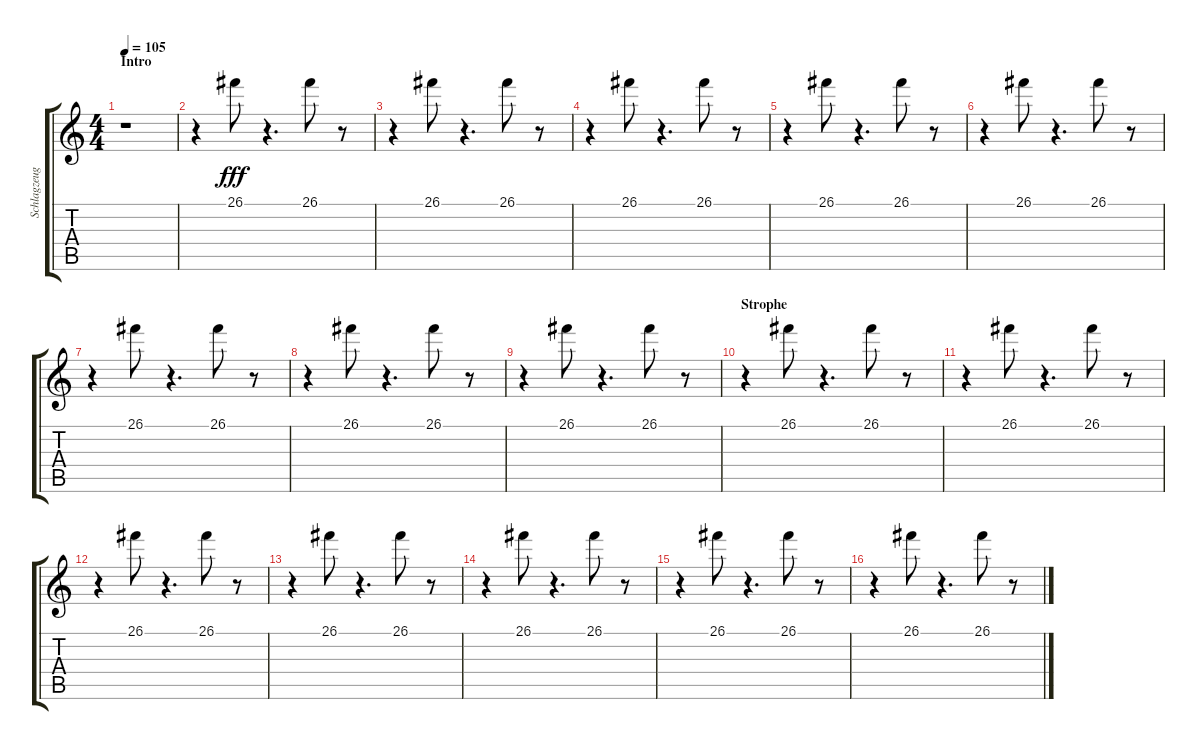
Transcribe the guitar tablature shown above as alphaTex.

\track ("Schlagzeug" "Schlagzeug") {instrument gunshot}
\staff {score tabs}
\tuning (E4 B3 G3 D3 A2 E2) {hide}
\ts (4 4)
\section ("" "Intro")
\tempo 105
\clef g2
\ks c
r.1{dy fff instrument gunshot} |
r.4 26.1.8 r.4{d} 26.1.8 r.8 |
r.4 26.1.8 r.4{d} 26.1.8 r.8 |
r.4 26.1.8 r.4{d} 26.1.8 r.8 |
r.4 26.1.8 r.4{d} 26.1.8 r.8 |
r.4 26.1.8 r.4{d} 26.1.8 r.8 |
r.4 26.1.8 r.4{d} 26.1.8 r.8 |
r.4 26.1.8 r.4{d} 26.1.8 r.8 |
r.4 26.1.8 r.4{d} 26.1.8 r.8 |
\section ("" "Strophe")
r.4 26.1.8 r.4{d} 26.1.8 r.8 |
r.4 26.1.8 r.4{d} 26.1.8 r.8 |
r.4 26.1.8 r.4{d} 26.1.8 r.8 |
r.4 26.1.8 r.4{d} 26.1.8 r.8 |
r.4 26.1.8 r.4{d} 26.1.8 r.8 |
r.4 26.1.8 r.4{d} 26.1.8 r.8 |
r.4 26.1.8 r.4{d} 26.1.8 r.8
